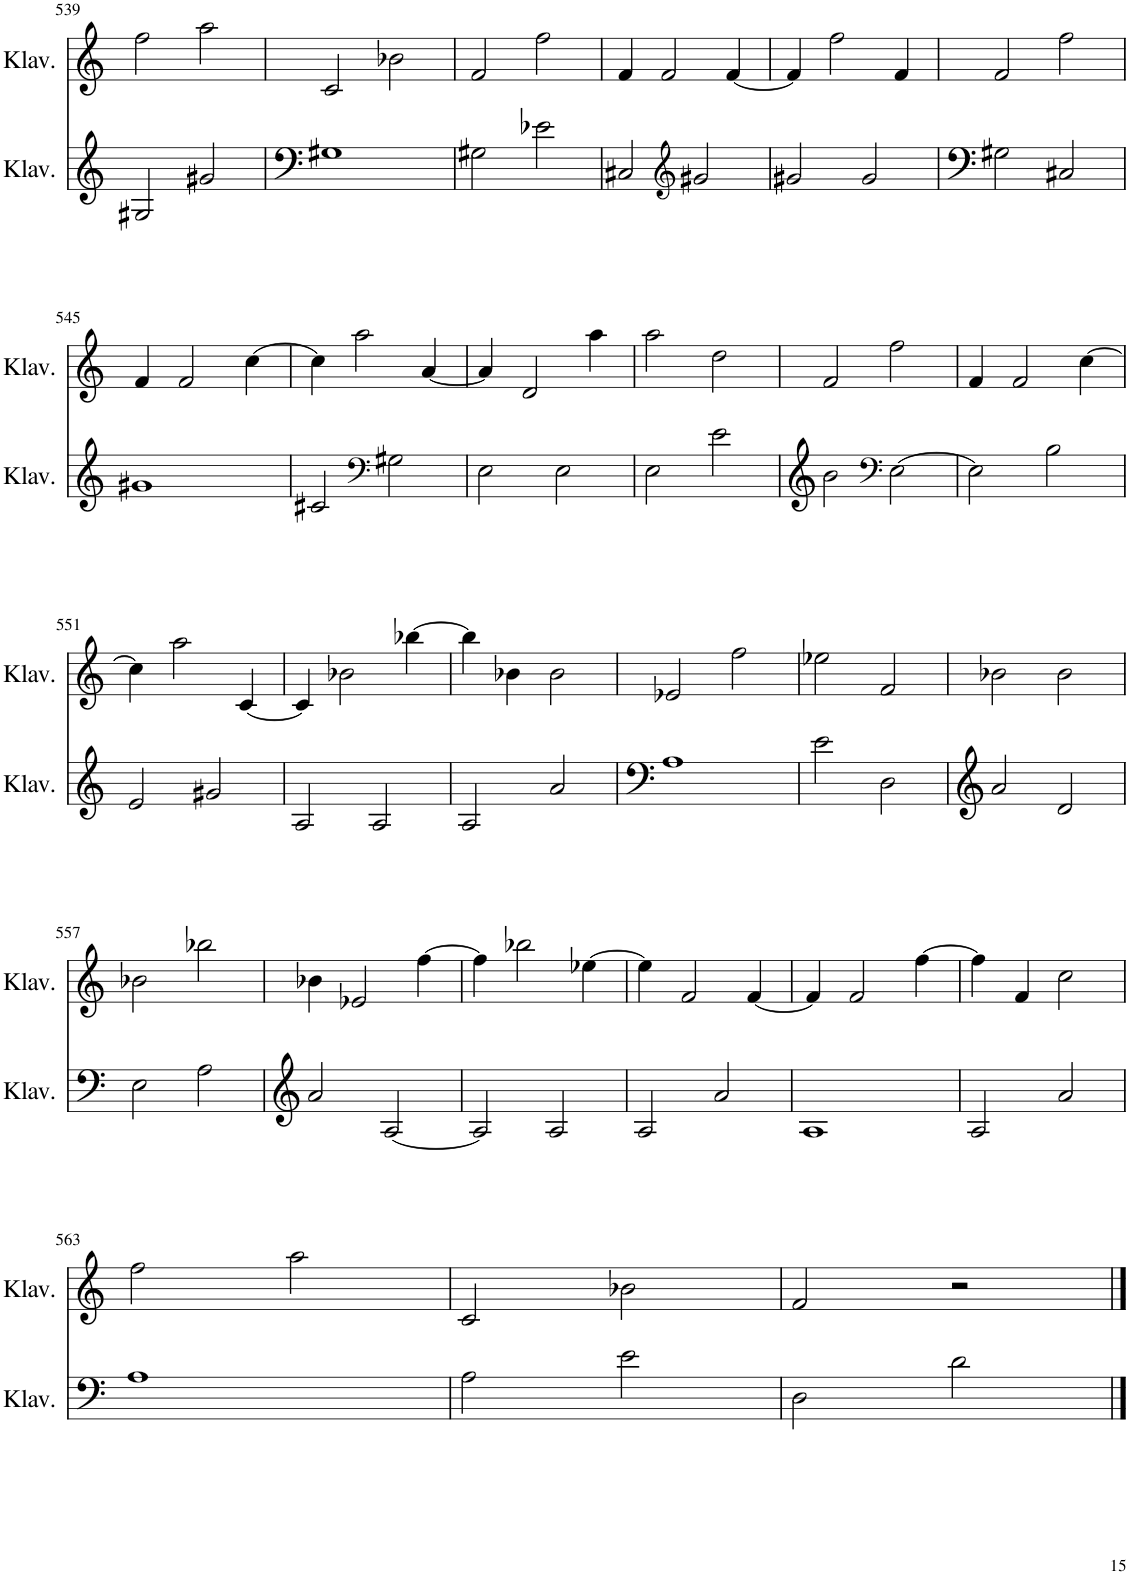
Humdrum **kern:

**kern	**kern
*part2	*part1
*staff2	*staff1
*I"Klavier	*I"Klavier
*I'Klav.	*I'Klav.
!!LO:PB:g=z
*clefG2	*clefG2
*k[]	*k[]
*M4/4	*M4/4
=539	=539
2G#X/	2ff\
2g#X/	2aa\
=540	=540
1G#X	2c/
.	2b-X\
=541	=541
2G#X\	2f/
2e-X\	2ff\
=542	=542
2C#X/	4f/
.	2f/
*clefG2	*
2g#X/	.
.	[4f/
=543	=543
2g#X/	4f/]
.	2ff\
2g#/	.
.	4f/
=544	=544
2G#X\	2f/
2C#X/	2ff\
!!LO:LB:g=z
=545	=545
1g#X	4f/
.	2f/
.	[4cc\
=546	=546
2c#X/	4cc\]
.	2aa\
*clefF4	*
2G#X\	.
.	[4a/
=547	=547
2E\	4a/]
.	2d/
2E\	.
.	4aa\
=548	=548
2E\	2aa\
2e\	2dd\
=549	=549
2b\	2f/
*clefF4	*
[2E\	2ff\
=550	=550
2E\]	4f/
.	2f/
2B\	.
.	[4cc\
!!LO:LB:g=z
=551	=551
2e/	4cc\]
.	2aa\
2g#X/	.
.	[4c/
=552	=552
2A/	4c/]
.	2b-X\
2A/	.
.	[4bb-X\
=553	=553
2A/	4bb-\]
.	4b-X\
2a/	2b-\
=554	=554
1A	2e-X/
.	2ff\
=555	=555
2e\	2ee-X\
2D\	2f/
=556	=556
2a/	2b-X\
2d/	2b-\
!!LO:LB:g=z
=557	=557
2E\	2b-X\
2A\	2bb-X\
=558	=558
2a/	4b-X\
.	2e-X/
[2A/	.
.	[4ff\
=559	=559
2A/]	4ff\]
.	2bb-X\
2A/	.
.	[4ee-X\
=560	=560
2A/	4ee-\]
.	2f/
2a/	.
.	[4f/
=561	=561
1A	4f/]
.	2f/
.	[4ff\
=562	=562
2A/	4ff\]
.	4f/
2a/	2cc\
!!LO:LB:g=z
=563	=563
1A	2ff\
.	2aa\
=564	=564
2A\	2c/
2e\	2b-X\
=565	=565
2D\	2f/
2d\	2r
==	==
*-	*-
